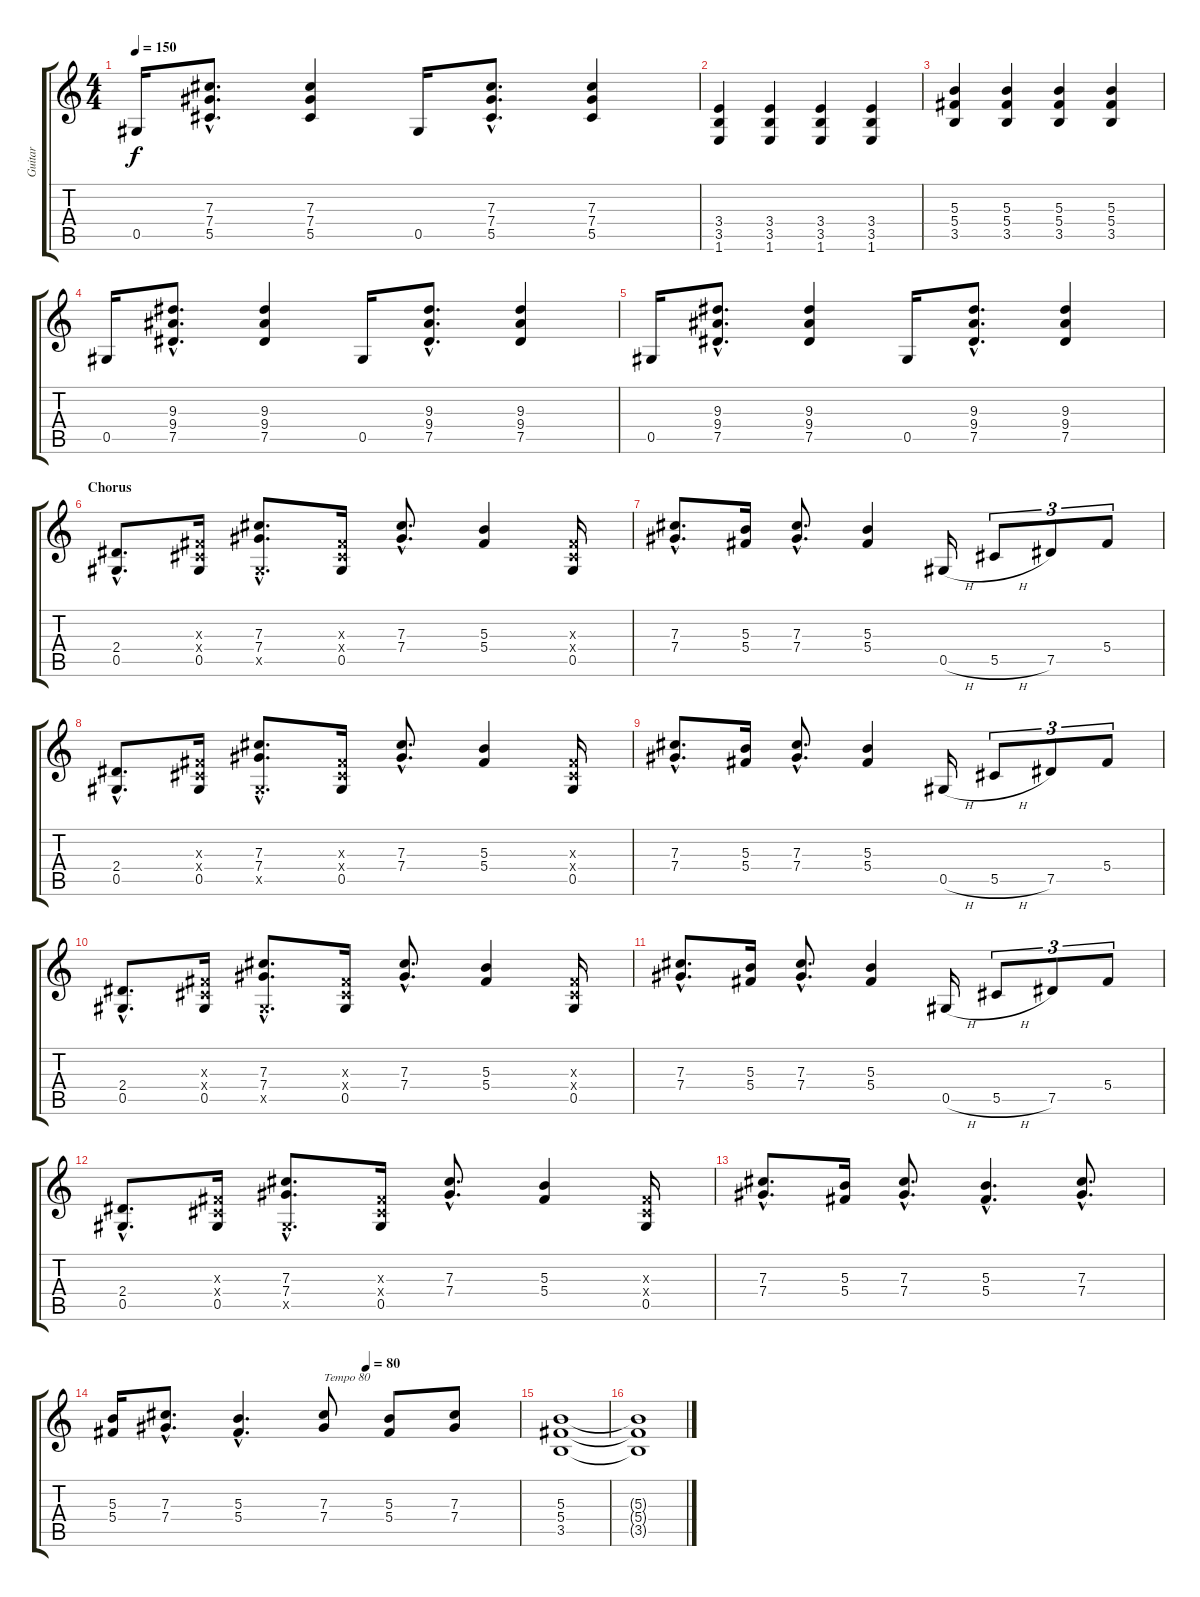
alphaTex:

\track ("Guitar" "Guitar") {instrument distortionguitar}
\staff {score tabs}
\tuning (Eb4 Bb3 Gb3 Db3 Ab2 Eb2) {hide}
\ts (4 4)
\tempo 150
\clef g2
\ks c
0.5.16{dy f} (7.3{hac} 7.4{hac} 5.5{hac}).8{d} (7.3 7.4 5.5).4 0.5.16 (7.3{hac} 7.4{hac} 5.5{hac}).8{d} (7.3 7.4 5.5).4 |
(3.4 3.5 1.6).4 (3.4 3.5 1.6).4 (3.4 3.5 1.6).4 (3.4 3.5 1.6).4 |
(5.3 5.4 3.5).4 (5.3 5.4 3.5).4 (5.3 5.4 3.5).4 (5.3 5.4 3.5).4 |
0.5.16 (9.3{hac} 9.4{hac} 7.5{hac}).8{d} (9.3 9.4 7.5).4 0.5.16 (9.3{hac} 9.4{hac} 7.5{hac}).8{d} (9.3 9.4 7.5).4 |
0.5.16 (9.3{hac} 9.4{hac} 7.5{hac}).8{d} (9.3 9.4 7.5).4 0.5.16 (9.3{hac} 9.4{hac} 7.5{hac}).8{d} (9.3 9.4 7.5).4 |
\section ("" "Chorus")
(2.4{hac} 0.5{hac}).8{d} (0.3{x} 0.4{x} 0.5).16 (7.3{hac} 7.4{hac} 0.5{hac x}).8{d} (0.3{x} 0.4{x} 0.5).16 (7.3{hac} 7.4{hac}).8{d} (5.3 5.4).4 (0.3{x} 0.4{x} 0.5).16 |
(7.3{hac} 7.4{hac}).8{d} (5.3 5.4).16 (7.3{hac} 7.4{hac}).8{d} (5.3 5.4).4 0.5{h}.16 5.5{h}.8{tu (3 2)} 7.5.8{tu (3 2)} 5.4.8{tu (3 2)} |
(2.4{hac} 0.5{hac}).8{d} (0.3{x} 0.4{x} 0.5).16 (7.3{hac} 7.4{hac} 0.5{hac x}).8{d} (0.3{x} 0.4{x} 0.5).16 (7.3{hac} 7.4{hac}).8{d} (5.3 5.4).4 (0.3{x} 0.4{x} 0.5).16 |
(7.3{hac} 7.4{hac}).8{d} (5.3 5.4).16 (7.3{hac} 7.4{hac}).8{d} (5.3 5.4).4 0.5{h}.16 5.5{h}.8{tu (3 2)} 7.5.8{tu (3 2)} 5.4.8{tu (3 2)} |
(2.4{hac} 0.5{hac}).8{d} (0.3{x} 0.4{x} 0.5).16 (7.3{hac} 7.4{hac} 0.5{hac x}).8{d} (0.3{x} 0.4{x} 0.5).16 (7.3{hac} 7.4{hac}).8{d} (5.3 5.4).4 (0.3{x} 0.4{x} 0.5).16 |
(7.3{hac} 7.4{hac}).8{d} (5.3 5.4).16 (7.3{hac} 7.4{hac}).8{d} (5.3 5.4).4 0.5{h}.16 5.5{h}.8{tu (3 2)} 7.5.8{tu (3 2)} 5.4.8{tu (3 2)} |
(2.4{hac} 0.5{hac}).8{d} (0.3{x} 0.4{x} 0.5).16 (7.3{hac} 7.4{hac} 0.5{hac x}).8{d} (0.3{x} 0.4{x} 0.5).16 (7.3{hac} 7.4{hac}).8{d} (5.3 5.4).4 (0.3{x} 0.4{x} 0.5).16 |
(7.3{hac} 7.4{hac}).8{d} (5.3 5.4).16 (7.3{hac} 7.4{hac}).8{d} (5.3{hac} 5.4{hac}).4{d} (7.3{hac} 7.4{hac}).8{d} |
\tempo (80 0.625)
(5.3 5.4).16 (7.3{hac} 7.4{hac}).8{d} (5.3{hac} 5.4{hac}).4{d} (7.3 7.4).8{txt "Tempo 80"} (5.3 5.4).8 (7.3 7.4).8 |
(5.3 5.4 3.5).1 |
(5.3{t} 5.4{t} 3.5{t}).1
